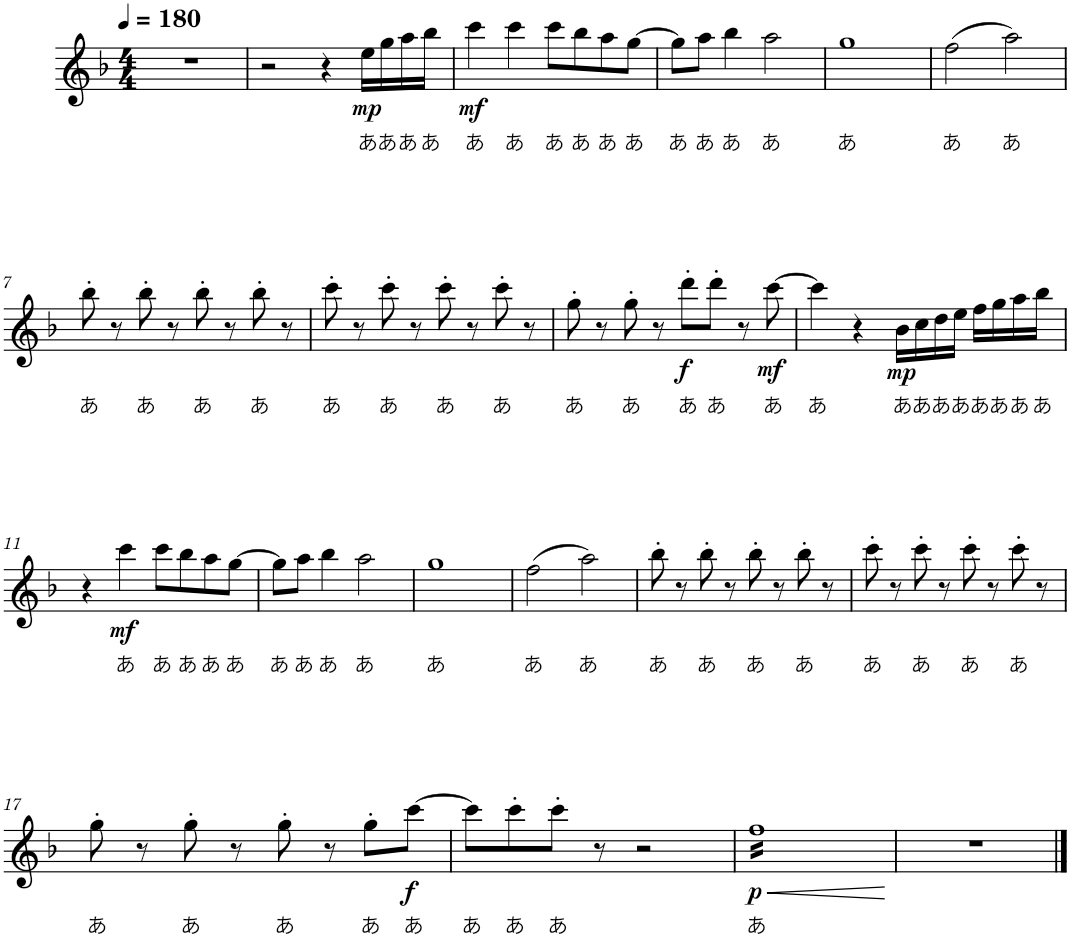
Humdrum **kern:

**kern	**text	**dynam
*part1	*part1	*part1
*staff1	*staff1	*staff1
*I"Violin	*	*
*I'Vln.	*	*
*clefG2	*	*
*k[b-]	*	*
*M4/4	*	*
*MM180	*	*
=1	=1	=1
1r	.	.
=2	=2	=2
2r	.	.
4r	.	.
!	!LO:LY:b	!LO:DY:b
16ee\LL	あ	mp
!	!LO:LY:b	!
16gg\	あ	.
!	!LO:LY:b	!
16aa\	あ	.
!	!LO:LY:b	!
16bb-\JJ	あ	.
=3	=3	=3
!	!LO:LY:b	!LO:DY:b
4ccc\	あ	mf
!	!LO:LY:b	!
4ccc\	あ	.
!	!LO:LY:b	!
8ccc\L	あ	.
!	!LO:LY:b	!
8bb-\	あ	.
!	!LO:LY:b	!
8aa\	あ	.
!	!LO:LY:b	!
[8gg\J	あ	.
=4	=4	=4
!	!LO:LY:b	!
8gg\L]	あ	.
!	!LO:LY:b	!
8aa\J	あ	.
!	!LO:LY:b	!
4bb-\	あ	.
!	!LO:LY:b	!
2aa\	あ	.
=5	=5	=5
!	!LO:LY:b	!
1gg	あ	.
=6	=6	=6
!	!LO:LY:b	!
(2ff\	あ	.
!	!LO:LY:b	!
2aa\)	あ	.
!!LO:LB:g=z
=7	=7	=7
!	!LO:LY:b	!
8bb-'\	あ	.
8r	.	.
!	!LO:LY:b	!
8bb-'\	あ	.
8r	.	.
!	!LO:LY:b	!
8bb-'\	あ	.
8r	.	.
!	!LO:LY:b	!
8bb-'\	あ	.
8r	.	.
=8	=8	=8
!	!LO:LY:b	!
8ccc'\	あ	.
8r	.	.
!	!LO:LY:b	!
8ccc'\	あ	.
8r	.	.
!	!LO:LY:b	!
8ccc'\	あ	.
8r	.	.
!	!LO:LY:b	!
8ccc'\	あ	.
8r	.	.
=9	=9	=9
!	!LO:LY:b	!
8gg'\	あ	.
8r	.	.
!	!LO:LY:b	!
8gg'\	あ	.
8r	.	.
!	!LO:LY:b	!LO:DY:b
8ddd'\L	あ	f
!	!LO:LY:b	!
8ddd'\J	あ	.
8r	.	.
!	!LO:LY:b	!LO:DY:b
[8ccc\	あ	mf
=10	=10	=10
!	!LO:LY:b	!
4ccc\]	あ	.
4r	.	.
!	!LO:LY:b	!LO:DY:b
16b-\LL	あ	mp
!	!LO:LY:b	!
16cc\	あ	.
!	!LO:LY:b	!
16dd\	あ	.
!	!LO:LY:b	!
16ee\JJ	あ	.
!	!LO:LY:b	!
16ff\LL	あ	.
!	!LO:LY:b	!
16gg\	あ	.
!	!LO:LY:b	!
16aa\	あ	.
!	!LO:LY:b	!
16bb-\JJ	あ	.
!!LO:LB:g=z
=11	=11	=11
4r	.	.
!	!LO:LY:b	!LO:DY:b
4ccc\	あ	mf
!	!LO:LY:b	!
8ccc\L	あ	.
!	!LO:LY:b	!
8bb-\	あ	.
!	!LO:LY:b	!
8aa\	あ	.
!	!LO:LY:b	!
[8gg\J	あ	.
=12	=12	=12
!	!LO:LY:b	!
8gg\L]	あ	.
!	!LO:LY:b	!
8aa\J	あ	.
!	!LO:LY:b	!
4bb-\	あ	.
!	!LO:LY:b	!
2aa\	あ	.
=13	=13	=13
!	!LO:LY:b	!
1gg	あ	.
=14	=14	=14
!	!LO:LY:b	!
(2ff\	あ	.
!	!LO:LY:b	!
2aa\)	あ	.
=15	=15	=15
!	!LO:LY:b	!
8bb-'\	あ	.
8r	.	.
!	!LO:LY:b	!
8bb-'\	あ	.
8r	.	.
!	!LO:LY:b	!
8bb-'\	あ	.
8r	.	.
!	!LO:LY:b	!
8bb-'\	あ	.
8r	.	.
=16	=16	=16
!	!LO:LY:b	!
8ccc'\	あ	.
8r	.	.
!	!LO:LY:b	!
8ccc'\	あ	.
8r	.	.
!	!LO:LY:b	!
8ccc'\	あ	.
8r	.	.
!	!LO:LY:b	!
8ccc'\	あ	.
8r	.	.
!!LO:LB:g=z
=17	=17	=17
!	!LO:LY:b	!
8gg'\	あ	.
8r	.	.
!	!LO:LY:b	!
8gg'\	あ	.
8r	.	.
!	!LO:LY:b	!
8gg'\	あ	.
8r	.	.
!	!LO:LY:b	!
8gg'\L	あ	.
!	!LO:LY:b	!LO:DY:b
[8ccc\J	あ	f
=18	=18	=18
!	!LO:LY:b	!
8ccc\L]	あ	.
!	!LO:LY:b	!
8ccc'\	あ	.
!	!LO:LY:b	!
8ccc'\J	あ	.
8r	.	.
2r	.	.
=19	=19	=19
!	!LO:LY:b	!LO:HP:b
!	!	!LO:DY:n=1:b
*tremolo	*	*
16ffLL	あ	< p
16ff	.	.
16ff	.	.
16ff	.	.
16ff	.	.
16ff	.	.
16ff	.	.
16ff	.	.
16ff	.	.
16ff	.	.
16ff	.	.
16ff	.	.
16ff	.	.
16ff	.	.
16ff	.	.
16ffJJ	.	.
*Xtremolo	*	*
.	.	[
=20	=20	=20
1r	.	.
==	==	==
*-	*-	*-
